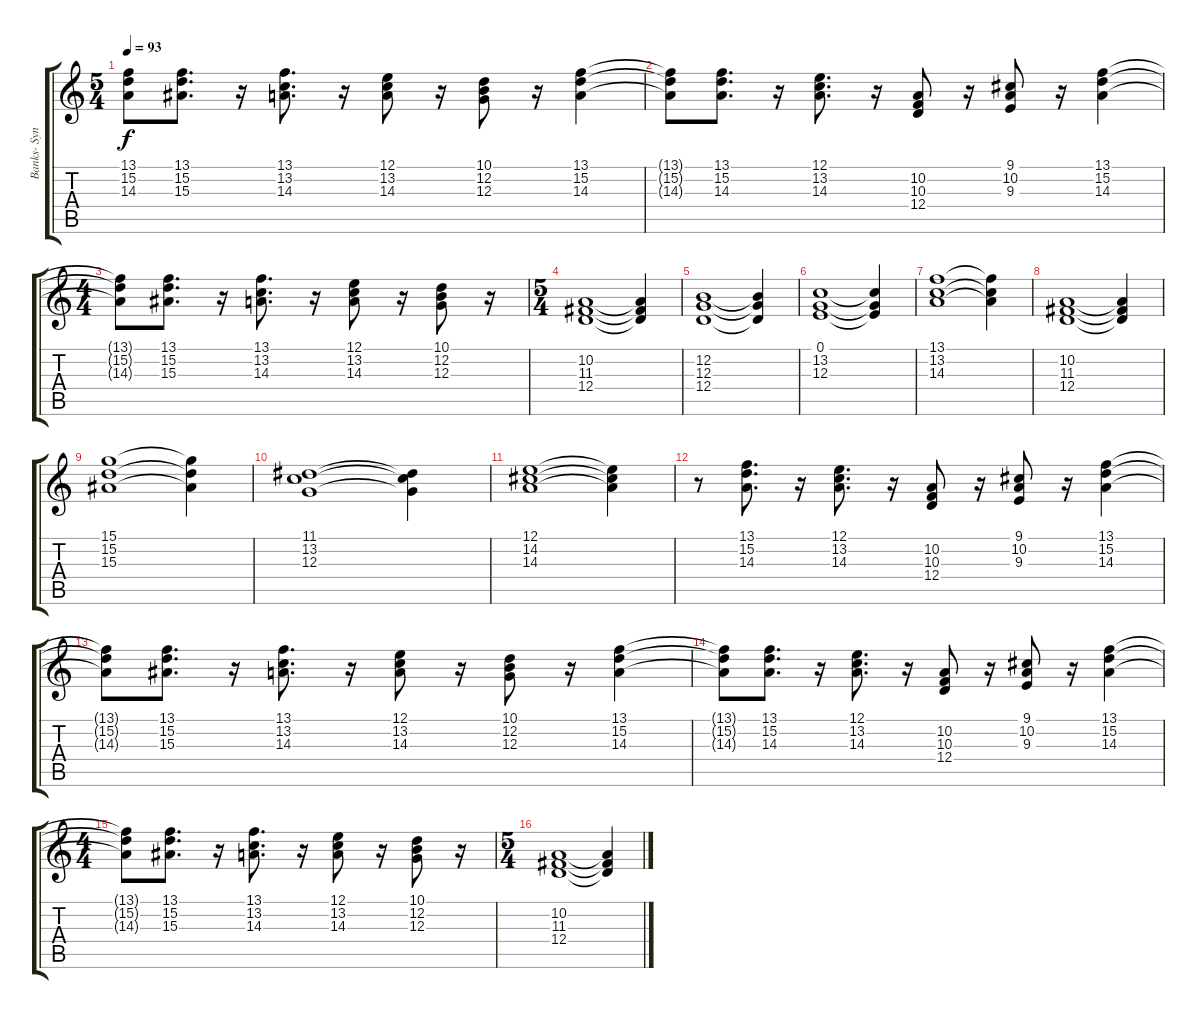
\track ("Banks- Synth2" "Banks- Syn") {instrument pad2warm}
\staff {score tabs}
\tuning (E4 B3 G3 D3 A2 E2) {hide}
\ts (5 4)
\tempo 93
\clef g2
\ks c
(13.1{t} 15.2{t} 14.3{t}).8{dy f} (13.1 15.2 15.3).8{d} r.16 (13.1 13.2 14.3).8{d} r.16 (12.1 13.2 14.3).8 r.16 (10.1 12.2 12.3).8 r.16 (13.1 15.2 14.3).4 |
(13.1{t} 15.2{t} 14.3{t}).8 (13.1 15.2 14.3).8{d} r.16 (12.1 13.2 14.3).8{d} r.16 (10.2 10.3 12.4).8 r.16 (9.1 10.2 9.3).8 r.16 (13.1 15.2 14.3).4 |
\ts (4 4)
(13.1{t} 15.2{t} 14.3{t}).8 (13.1 15.2 15.3).8{d} r.16 (13.1 13.2 14.3).8{d} r.16 (12.1 13.2 14.3).8 r.16 (10.1 12.2 12.3).8 r.16 |
\ts (5 4)
(10.2 11.3 12.4).1 (10.2{t} 11.3{t} 12.4{t}).4 |
(12.2 12.3 12.4).1 (12.2{t} 12.3{t} 12.4{t}).4 |
(0.1 13.2 12.3).1 (0.1{t} 13.2{t} 12.3{t}).4 |
(13.1 13.2 14.3).1 (13.1{t} 13.2{t} 14.3{t}).4 |
(10.2 11.3 12.4).1 (10.2{t} 11.3{t} 12.4{t}).4 |
(15.1 15.2 15.3).1 (15.1{t} 15.2{t} 15.3{t}).4 |
(11.1 13.2 12.3).1 (11.1{t} 13.2{t} 12.3{t}).4 |
(12.1 14.2 14.3).1 (12.1{t} 14.2{t} 14.3{t}).4 |
r.8 (13.1 15.2 14.3).8{d} r.16 (12.1 13.2 14.3).8{d} r.16 (10.2 10.3 12.4).8 r.16 (9.1 10.2 9.3).8 r.16 (13.1 15.2 14.3).4 |
(13.1{t} 15.2{t} 14.3{t}).8 (13.1 15.2 15.3).8{d} r.16 (13.1 13.2 14.3).8{d} r.16 (12.1 13.2 14.3).8 r.16 (10.1 12.2 12.3).8 r.16 (13.1 15.2 14.3).4 |
(13.1{t} 15.2{t} 14.3{t}).8 (13.1 15.2 14.3).8{d} r.16 (12.1 13.2 14.3).8{d} r.16 (10.2 10.3 12.4).8 r.16 (9.1 10.2 9.3).8 r.16 (13.1 15.2 14.3).4 |
\ts (4 4)
(13.1{t} 15.2{t} 14.3{t}).8 (13.1 15.2 15.3).8{d} r.16 (13.1 13.2 14.3).8{d} r.16 (12.1 13.2 14.3).8 r.16 (10.1 12.2 12.3).8 r.16 |
\ts (5 4)
(10.2 11.3 12.4).1 (10.2{t} 11.3{t} 12.4{t}).4
